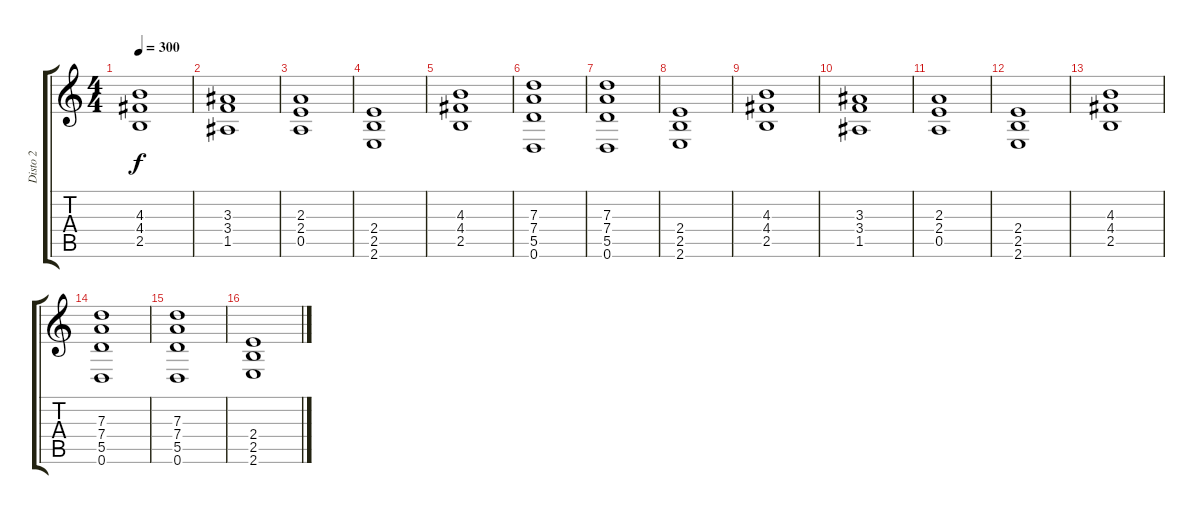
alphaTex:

\track ("Disto 2" "Disto 2") {instrument distortionguitar}
\staff {score tabs}
\tuning (E4 B3 G3 D3 A2 D2) {hide}
\ts (4 4)
\tempo 300
\clef g2
\ks c
(4.3 4.4 2.5).1{dy f} |
(3.3 3.4 1.5).1 |
(2.3 2.4 0.5).1 |
(2.4 2.5 2.6).1 |
(4.3 4.4 2.5).1 |
(7.3 7.4 5.5 0.6).1 |
(7.3 7.4 5.5 0.6).1 |
(2.4 2.5 2.6).1 |
(4.3 4.4 2.5).1 |
(3.3 3.4 1.5).1 |
(2.3 2.4 0.5).1 |
(2.4 2.5 2.6).1 |
(4.3 4.4 2.5).1 |
(7.3 7.4 5.5 0.6).1 |
(7.3 7.4 5.5 0.6).1 |
(2.4 2.5 2.6).1
